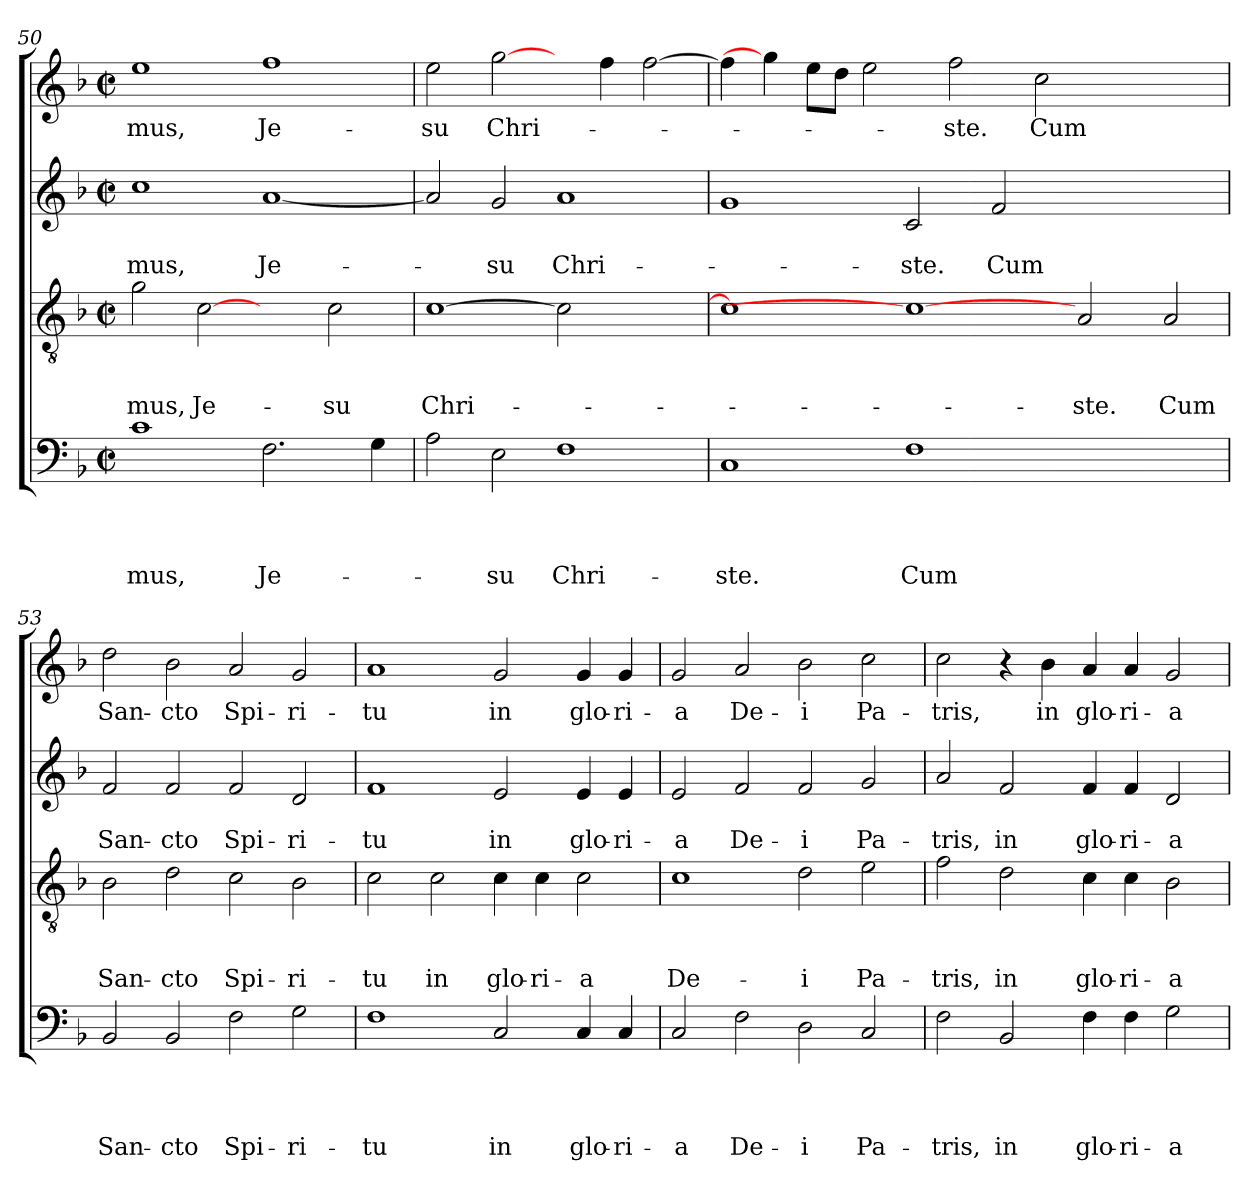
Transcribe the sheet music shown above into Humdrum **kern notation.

**kern	**text	**text	**text	**text	**kern	**text	**text	**text	**kern	**text	**text	**kern	**text
*part4	*part4	*part4	*part4	*part4	*part3	*part3	*part3	*part3	*part2	*part2	*part2	*part1	*part1
*staff4	*staff4	*staff4	*staff4	*staff4	*staff3	*staff3	*staff3	*staff3	*staff2	*staff2	*staff2	*staff1	*staff1
*clefF4	*	*	*	*	*clefGv2	*	*	*	*clefG2	*	*	*clefG2	*
*k[b-]	*	*	*	*	*k[b-]	*	*	*	*k[b-]	*	*	*k[b-]	*
*F:	*	*	*	*	*F:	*	*	*	*F:	*	*	*F:	*
*M2/2	*	*	*	*	*M2/2	*	*	*	*M2/2	*	*	*M2/2	*
*met(c|)	*	*	*	*	*met(c|)	*	*	*	*met(c|)	*	*	*met(c|)	*
=50	=50	=50	=50	=50	=50	=50	=50	=50	=50	=50	=50	=50	=50
!	!	!	!	!LO:LY:b	!	!	!	!LO:LY:b	!	!	!LO:LY:b	!	!LO:LY:b
1c	.	.	.	-mus,	2g\	.	.	-mus,	1cc	.	-mus,	1ee	-mus,
!	!	!	!	!	!	!	!	!LO:LY:b	!	!	!	!	!
.	.	.	.	.	[2c	.	.	Je-	.	.	.	.	.
!	!	!	!	!LO:LY:b	!	!	!	!	!	!	!LO:LY:b	!	!LO:LY:b
2.F\	.	.	.	Je-	2ryy	.	.	.	[<1a	.	Je-	1ff	Je-
!	!	!	!	!	!	!	!	!LO:LY:b	!	!	!	!	!
.	.	.	.	.	2c\	.	.	-su	.	.	.	.	.
4G\	.	.	.	.	.	.	.	.	.	.	.	.	.
=51	=51	=51	=51	=51	=51	=51	=51	=51	=51	=51	=51	=51	=51
!	!	!	!	!	!	!	!	!LO:LY:b	!	!	!	!	!LO:LY:b
2A\	.	.	.	.	[>1c	.	.	Chri-	2a/]	.	.	2ee\	-su
!	!	!	!	!LO:LY:b	!	!	!	!	!	!	!LO:LY:b	!	!LO:LY:b
2E\	.	.	.	-su	.	.	.	.	2g/	.	-su	[2gg\	Chri-
!	!	!	!	!LO:LY:b	!	!	!	!	!	!	!LO:LY:b	!	!
1F	.	.	.	Chri-	2c]	.	.	.	1a	.	Chri-	4ryy	.
.	.	.	.	.	.	.	.	.	.	.	.	4ff\	.
.	.	.	.	.	2ryy	.	.	.	.	.	.	[>2ff\	.
=52	=52	=52	=52	=52	=52	=52	=52	=52	=52	=52	=52	=52	=52
!	!	!	!	!LO:LY:b	!	!	!	!	!	!	!	!	!
1C	.	.	.	-ste.	1c]	.	.	.	1g	.	.	4ff\]	.
.	.	.	.	.	.	.	.	.	.	.	.	4gg\]	.
.	.	.	.	.	.	.	.	.	.	.	.	8ee\L	.
.	.	.	.	.	.	.	.	.	.	.	.	8dd\J	.
.	.	.	.	.	.	.	.	.	.	.	.	2ee\	.
!	!	!	!	!LO:LY:b	!	!	!	!	!	!	!LO:LY:b	!	!
1F	.	.	.	Cum	1c_	.	.	.	2c/	.	-ste.	.	.
!	!	!	!	!	!	!	!	!	!	!	!	!	!LO:LY:b
.	.	.	.	.	.	.	.	.	.	.	.	2ff\	-ste.
!	!	!	!	!	!	!	!	!	!	!	!LO:LY:b	!	!
.	.	.	.	.	.	.	.	.	2f/	.	Cum	.	.
!	!	!	!	!	!	!	!	!	!	!	!	!	!LO:LY:b
.	.	.	.	.	.	.	.	.	.	.	.	2cc\	Cum
!	!	!	!	!	!	!	!	!LO:LY:b	!	!	!	!	!
1ryy	.	.	.	.	2A/	.	.	-ste.	1ryy	.	.	.	.
.	.	.	.	.	.	.	.	.	.	.	.	2.ryy	.
!	!	!	!	!	!	!	!	!LO:LY:b	!	!	!	!	!
.	.	.	.	.	2A/	.	.	Cum	.	.	.	.	.
!!LO:LB:g=z
=53	=53	=53	=53	=53	=53	=53	=53	=53	=53	=53	=53	=53	=53
!	!	!	!	!LO:LY:b	!	!	!	!LO:LY:b	!	!	!LO:LY:b	!	!LO:LY:b
2BB-/	.	.	.	San-	2B-\	.	.	San-	2f/	.	San-	2dd\	San-
!	!	!	!	!LO:LY:b	!	!	!	!LO:LY:b	!	!	!LO:LY:b	!	!LO:LY:b
2BB-/	.	.	.	-cto	2d\	.	.	-cto	2f/	.	-cto	2b-\	-cto
!	!	!	!	!LO:LY:b	!	!	!	!LO:LY:b	!	!	!LO:LY:b	!	!LO:LY:b
2F\	.	.	.	Spi-	2c\	.	.	Spi-	2f/	.	Spi-	2a/	Spi-
!	!	!	!	!LO:LY:b	!	!	!	!LO:LY:b	!	!	!LO:LY:b	!	!LO:LY:b
2G\	.	.	.	-ri-	2B-\	.	.	-ri-	2d/	.	-ri-	2g/	-ri-
=54	=54	=54	=54	=54	=54	=54	=54	=54	=54	=54	=54	=54	=54
!	!	!	!	!LO:LY:b	!	!	!	!LO:LY:b	!	!	!LO:LY:b	!	!LO:LY:b
1F	.	.	.	-tu	2c\	.	.	-tu	1f	.	-tu	1a	-tu
!	!	!	!	!	!	!	!	!LO:LY:b	!	!	!	!	!
.	.	.	.	.	2c\	.	.	in	.	.	.	.	.
!	!	!	!	!LO:LY:b	!	!	!	!LO:LY:b	!	!	!LO:LY:b	!	!LO:LY:b
2C/	.	.	.	in	4c\	.	.	glo-	2e/	.	in	2g/	in
!	!	!	!	!	!	!	!	!LO:LY:b	!	!	!	!	!
.	.	.	.	.	4c\	.	.	-ri-	.	.	.	.	.
!	!	!	!	!LO:LY:b	!	!	!	!LO:LY:b	!	!	!LO:LY:b	!	!LO:LY:b
4C/	.	.	.	glo-	2c\	.	.	-a	4e/	.	glo-	4g/	glo-
!	!	!	!	!LO:LY:b	!	!	!	!	!	!	!LO:LY:b	!	!LO:LY:b
4C/	.	.	.	-ri-	.	.	.	.	4e/	.	-ri-	4g/	-ri-
=55	=55	=55	=55	=55	=55	=55	=55	=55	=55	=55	=55	=55	=55
!	!	!	!	!LO:LY:b	!	!	!	!LO:LY:b	!	!	!LO:LY:b	!	!LO:LY:b
2C/	.	.	.	-a	1c	.	.	De-	2e/	.	-a	2g/	-a
!	!	!	!	!LO:LY:b	!	!	!	!	!	!	!LO:LY:b	!	!LO:LY:b
2F\	.	.	.	De-	.	.	.	.	2f/	.	De-	2a/	De-
!	!	!	!	!LO:LY:b	!	!	!	!LO:LY:b	!	!	!LO:LY:b	!	!LO:LY:b
2D\	.	.	.	-i	2d\	.	.	-i	2f/	.	-i	2b-\	-i
!	!	!	!	!LO:LY:b	!	!	!	!LO:LY:b	!	!	!LO:LY:b	!	!LO:LY:b
2C/	.	.	.	Pa-	2e\	.	.	Pa-	2g/	.	Pa-	2cc\	Pa-
=56	=56	=56	=56	=56	=56	=56	=56	=56	=56	=56	=56	=56	=56
!	!	!	!	!LO:LY:b	!	!	!	!LO:LY:b	!	!	!LO:LY:b	!	!LO:LY:b
2F\	.	.	.	-tris,	2f\	.	.	-tris,	2a/	.	-tris,	2cc\	-tris,
!	!	!	!	!LO:LY:b	!	!	!	!LO:LY:b	!	!	!LO:LY:b	!	!
2BB-/	.	.	.	in	2d\	.	.	in	2f/	.	in	4r	.
!	!	!	!	!	!	!	!	!	!	!	!	!	!LO:LY:b
.	.	.	.	.	.	.	.	.	.	.	.	4b-\	in
!	!	!	!	!LO:LY:b	!	!	!	!LO:LY:b	!	!	!LO:LY:b	!	!LO:LY:b
4F\	.	.	.	glo-	4c\	.	.	glo-	4f/	.	glo-	4a/	glo-
!	!	!	!	!LO:LY:b	!	!	!	!LO:LY:b	!	!	!LO:LY:b	!	!LO:LY:b
4F\	.	.	.	-ri-	4c\	.	.	-ri-	4f/	.	-ri-	4a/	-ri-
!	!	!	!	!LO:LY:b	!	!	!	!LO:LY:b	!	!	!LO:LY:b	!	!LO:LY:b
2G\	.	.	.	-a	2B-\	.	.	-a	2d/	.	-a	2g/	-a
=	=	=	=	=	=	=	=	=	=	=	=	=	=
*-	*-	*-	*-	*-	*-	*-	*-	*-	*-	*-	*-	*-	*-
